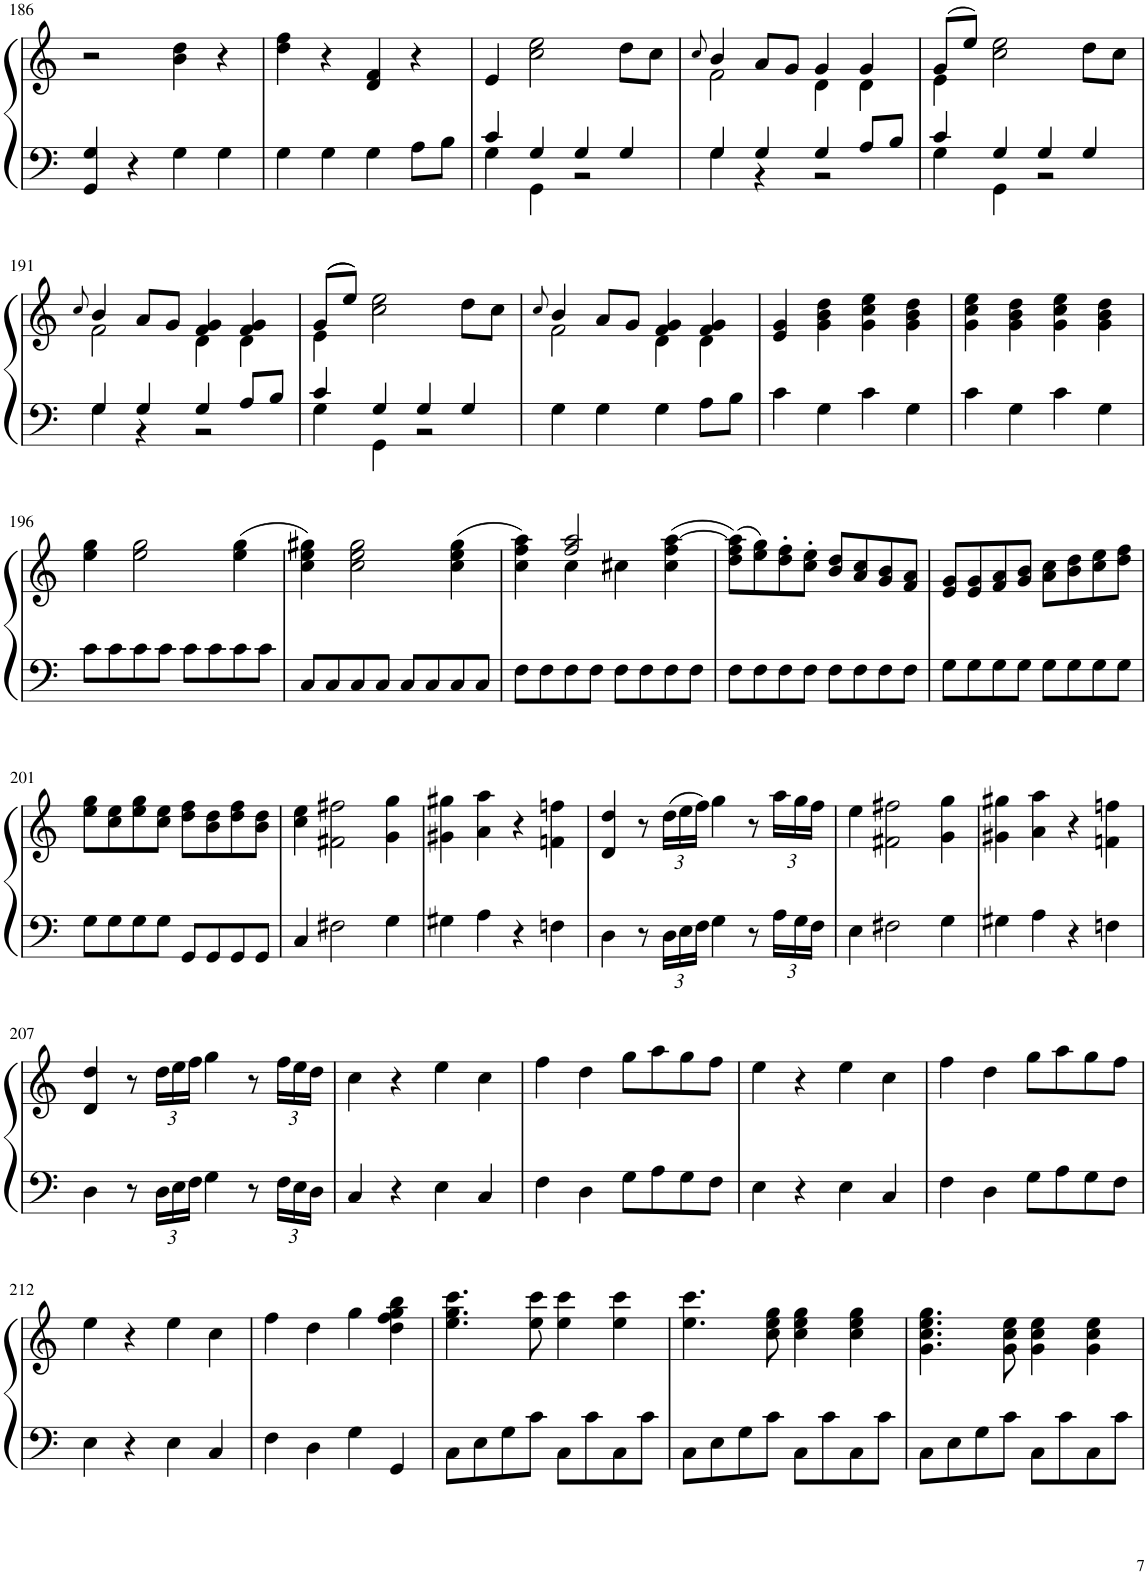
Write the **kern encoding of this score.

**kern	**kern
*part1	*part1
*staff2	*staff1
*I"Piano	*
*I'Pno.	*
!!LO:PB:g=z
*clefF4	*clefG2
*k[]	*k[]
*M2/2	*M2/2
*met(c|)	*met(c|)
=186	=186
4GG/ 4G/	2r
4r	.
4G\	4b\ 4dd\
4G\	4r
=187	=187
4G\	4dd\ 4ff\
4G\	4r
4G\	4d/ 4f/
8A\L	4r
8B\J	.
=188	=188
*^	*
4c/	4G\	4e/
4G/	4GG\	2cc\ 2ee\
4G/	2r	.
4G/	.	8dd\L
.	.	8cc\J
=189	=189	=189
.	.	8qcc/
*	*	*^
4G/	4G\	4b/	2f\
4G/	4r	8a/L	.
.	.	8g/J	.
4G/	2r	4g/	4d\
8A/L	.	4g/	4d\
8B/J	.	.	.
=190	=190	=190	=190
4c/	4G\	(8g/L	4e\
.	.	8ee/J)	.
4G/	4GG\	2cc\ 2ee\	2.ryy
4G/	2r	.	.
4G/	.	8dd\L	.
.	.	8cc\J	.
!!LO:LB:g=z	!!
=191	=191	=191	=191
.	.	8qcc/	.
4G/	4G\	4b/	2f\
4G/	4r	8a/L	.
.	.	8g/J	.
4G/	2r	4f/ 4g/	4d\
8A/L	.	4f/ 4g/	4d\
8B/J	.	.	.
=192	=192	=192	=192
4c/	4G\	((8g/L	4e\
.	.	8ee/J))	.
4G/	4GG\	2cc\ 2ee\	2.ryy
4G/	2r	.	.
4G/	.	8dd\L	.
.	.	8cc\J	.
*v	*v	*	*
=193	=193	=193
.	8qcc/	.
4G\	4b/	2f\
4G\	8a/L	.
.	8g/J	.
4G\	4f/ 4g/	4d\
8A\L	4f/ 4g/	4d\
8B\J	.	.
*	*v	*v
=194	=194
4c\	4e/ 4g/
4G\	4g\ 4b\ 4dd\
4c\	4g\ 4cc\ 4ee\
4G\	4g\ 4b\ 4dd\
=195	=195
4c\	4g\ 4cc\ 4ee\
4G\	4g\ 4b\ 4dd\
4c\	4g\ 4cc\ 4ee\
4G\	4g\ 4b\ 4dd\
!!LO:LB:g=z
=196	=196
8c\L	4ee\ 4gg\
8c\	.
8c\	2ee\ 2gg\
8c\J	.
8c\L	.
8c\	.
8c\	(4ee\ 4gg\
8c\J	.
=197	=197
8C/L	4cc\ 4ee\ 4gg#X\)
8C/	.
8C/	2cc\ 2ee\ 2gg#\
8C/J	.
8C/L	.
8C/	.
8C/	(4cc\ 4ee\ 4gg#\
8C/J	.
=198	=198
*	*^
8F\L	4cc\ 4ff\ 4aa\)	4ryy
8F\	.	.
8F\	2ff/ 2aa/	4cc\
8F\J	.	.
8F\L	.	4cc#X\
8F\	.	.
8F\	(4cc#\ 4ff\ [4aa\	4ryy
8F\J	.	.
*	*v	*v
=199	=199
8F\L	(8dd\ 8ff\ 8aa\]L)
8F\	8ee\ 8gg\)
8F\	8dd\' 8ff\'
8F\J	8cc\' 8ee\'J
8F\L	8b/ 8dd/L
8F\	8a/ 8cc/
8F\	8g/ 8b/
8F\J	8f/ 8a/J
=200	=200
8G\L	8e/ 8g/L
8G\	8e/ 8g/
8G\	8f/ 8a/
8G\J	8g/ 8b/J
8G\L	8a\ 8cc\L
8G\	8b\ 8dd\
8G\	8cc\ 8ee\
8G\J	8dd\ 8ff\J
!!LO:LB:g=z
=201	=201
8G\L	8ee\ 8gg\L
8G\	8cc\ 8ee\
8G\	8ee\ 8gg\
8G\J	8cc\ 8ee\J
8GG/L	8dd\ 8ff\L
8GG/	8b\ 8dd\
8GG/	8dd\ 8ff\
8GG/J	8b\ 8dd\J
=202	=202
4C/	4cc\ 4ee\
2F#X\	2f#X\ 2ff#X\
4G\	4g\ 4gg\
=203	=203
4G#X\	4g#X\ 4gg#X\
4A\	4a\ 4aa\
4r	4r
4Fn\	4fn\ 4ffn\
=204	=204
4D\	4d/ 4dd/
8r	8r
*Xbrackettup	*Xbrackettup
24D\LL	(24dd\LL
24E\	24ee\
24F\JJ	24ff\JJ)
4G\	4gg\
8r	8r
24A\LL	24aa\LL
24G\	24gg\
24F\JJ	24ff\JJ
=205	=205
4E\	4ee\
2F#X\	2f#X\ 2ff#X\
4G\	4g\ 4gg\
=206	=206
4G#X\	4g#X\ 4gg#X\
4A\	4a\ 4aa\
4r	4r
4Fn\	4fn\ 4ffn\
!!LO:LB:g=z
=207	=207
4D\	4d/ 4dd/
8r	8r
24D\LL	24dd\LL
24E\	24ee\
24F\JJ	24ff\JJ
4G\	4gg\
8r	8r
24F\LL	24ff\LL
24E\	24ee\
24D\JJ	24dd\JJ
=208	=208
4C/	4cc\
4r	4r
4E\	4ee\
4C/	4cc\
=209	=209
4F\	4ff\
4D\	4dd\
8G\L	8gg\L
8A\	8aa\
8G\	8gg\
8F\J	8ff\J
=210	=210
4E\	4ee\
4r	4r
4E\	4ee\
4C/	4cc\
=211	=211
4F\	4ff\
4D\	4dd\
8G\L	8gg\L
8A\	8aa\
8G\	8gg\
8F\J	8ff\J
!!LO:LB:g=z
=212	=212
4E\	4ee\
4r	4r
4E\	4ee\
4C/	4cc\
=213	=213
4F\	4ff\
4D\	4dd\
4G\	4gg\
4GG/	4dd\ 4ff\ 4gg\ 4bb\
=214	=214
8C\L	4.ee\ 4.gg\ 4.ccc\
8E\	.
8G\	.
8c\J	8ee\ 8ccc\
8C\L	4ee\ 4ccc\
8c\	.
8C\	4ee\ 4ccc\
8c\J	.
=215	=215
8C\L	4.ee\ 4.ccc\
8E\	.
8G\	.
8c\J	8cc\ 8ee\ 8gg\
8C\L	4cc\ 4ee\ 4gg\
8c\	.
8C\	4cc\ 4ee\ 4gg\
8c\J	.
=216	=216
8C\L	4.g\ 4.cc\ 4.ee\ 4.gg\
8E\	.
8G\	.
8c\J	8g\ 8cc\ 8ee\
8C\L	4g\ 4cc\ 4ee\
8c\	.
8C\	4g\ 4cc\ 4ee\
8c\J	.
=	=
*-	*-
